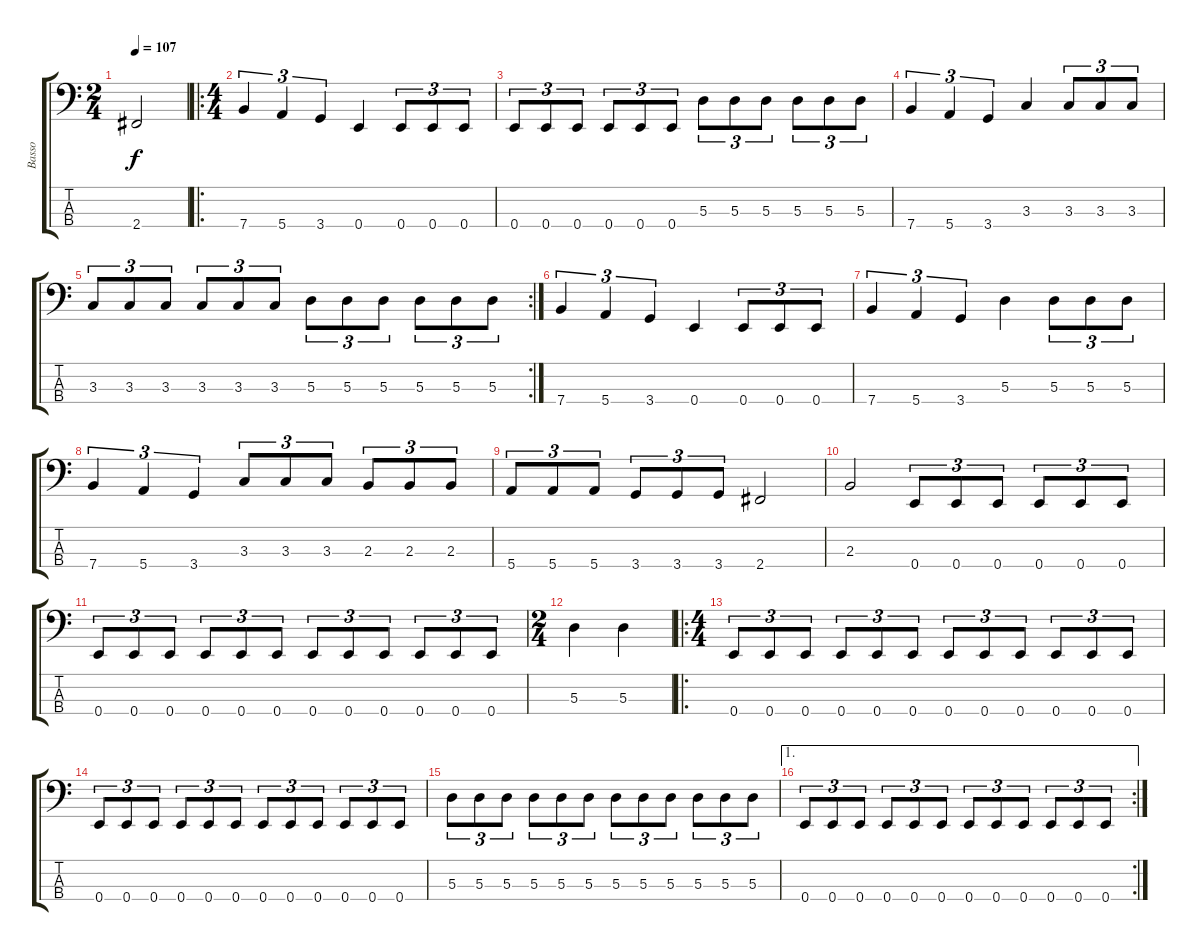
\track ("Basso" "Basso") {instrument electricbassfinger}
\staff {score tabs}
\tuning (G2 D2 A1 E1) {hide}
\ts (2 4)
\tempo 107
\clef f4
\ks c
2.4.2{dy f} |
\ro
\ts (4 4)
7.4.4{tu (3 2)} 5.4.4{tu (3 2)} 3.4.4{tu (3 2)} 0.4.4 0.4.8{tu (3 2)} 0.4.8{tu (3 2)} 0.4.8{tu (3 2)} |
0.4.8{tu (3 2)} 0.4.8{tu (3 2)} 0.4.8{tu (3 2)} 0.4.8{tu (3 2)} 0.4.8{tu (3 2)} 0.4.8{tu (3 2)} 5.3.8{tu (3 2)} 5.3.8{tu (3 2)} 5.3.8{tu (3 2)} 5.3.8{tu (3 2)} 5.3.8{tu (3 2)} 5.3.8{tu (3 2)} |
7.4.4{tu (3 2)} 5.4.4{tu (3 2)} 3.4.4{tu (3 2)} 3.3.4 3.3.8{tu (3 2)} 3.3.8{tu (3 2)} 3.3.8{tu (3 2)} |
\rc 2
3.3.8{tu (3 2)} 3.3.8{tu (3 2)} 3.3.8{tu (3 2)} 3.3.8{tu (3 2)} 3.3.8{tu (3 2)} 3.3.8{tu (3 2)} 5.3.8{tu (3 2)} 5.3.8{tu (3 2)} 5.3.8{tu (3 2)} 5.3.8{tu (3 2)} 5.3.8{tu (3 2)} 5.3.8{tu (3 2)} |
7.4.4{tu (3 2)} 5.4.4{tu (3 2)} 3.4.4{tu (3 2)} 0.4.4 0.4.8{tu (3 2)} 0.4.8{tu (3 2)} 0.4.8{tu (3 2)} |
7.4.4{tu (3 2)} 5.4.4{tu (3 2)} 3.4.4{tu (3 2)} 5.3.4 5.3.8{tu (3 2)} 5.3.8{tu (3 2)} 5.3.8{tu (3 2)} |
7.4.4{tu (3 2)} 5.4.4{tu (3 2)} 3.4.4{tu (3 2)} 3.3.8{tu (3 2)} 3.3.8{tu (3 2)} 3.3.8{tu (3 2)} 2.3.8{tu (3 2)} 2.3.8{tu (3 2)} 2.3.8{tu (3 2)} |
5.4.8{tu (3 2)} 5.4.8{tu (3 2)} 5.4.8{tu (3 2)} 3.4.8{tu (3 2)} 3.4.8{tu (3 2)} 3.4.8{tu (3 2)} 2.4.2 |
2.3.2 0.4.8{tu (3 2)} 0.4.8{tu (3 2)} 0.4.8{tu (3 2)} 0.4.8{tu (3 2)} 0.4.8{tu (3 2)} 0.4.8{tu (3 2)} |
0.4.8{tu (3 2)} 0.4.8{tu (3 2)} 0.4.8{tu (3 2)} 0.4.8{tu (3 2)} 0.4.8{tu (3 2)} 0.4.8{tu (3 2)} 0.4.8{tu (3 2)} 0.4.8{tu (3 2)} 0.4.8{tu (3 2)} 0.4.8{tu (3 2)} 0.4.8{tu (3 2)} 0.4.8{tu (3 2)} |
\ts (2 4)
5.3.4 5.3.4 |
\ro
\ts (4 4)
0.4.8{tu (3 2)} 0.4.8{tu (3 2)} 0.4.8{tu (3 2)} 0.4.8{tu (3 2)} 0.4.8{tu (3 2)} 0.4.8{tu (3 2)} 0.4.8{tu (3 2)} 0.4.8{tu (3 2)} 0.4.8{tu (3 2)} 0.4.8{tu (3 2)} 0.4.8{tu (3 2)} 0.4.8{tu (3 2)} |
0.4.8{tu (3 2)} 0.4.8{tu (3 2)} 0.4.8{tu (3 2)} 0.4.8{tu (3 2)} 0.4.8{tu (3 2)} 0.4.8{tu (3 2)} 0.4.8{tu (3 2)} 0.4.8{tu (3 2)} 0.4.8{tu (3 2)} 0.4.8{tu (3 2)} 0.4.8{tu (3 2)} 0.4.8{tu (3 2)} |
5.3.8{tu (3 2)} 5.3.8{tu (3 2)} 5.3.8{tu (3 2)} 5.3.8{tu (3 2)} 5.3.8{tu (3 2)} 5.3.8{tu (3 2)} 5.3.8{tu (3 2)} 5.3.8{tu (3 2)} 5.3.8{tu (3 2)} 5.3.8{tu (3 2)} 5.3.8{tu (3 2)} 5.3.8{tu (3 2)} |
\ae 1
\rc 2
0.4.8{tu (3 2)} 0.4.8{tu (3 2)} 0.4.8{tu (3 2)} 0.4.8{tu (3 2)} 0.4.8{tu (3 2)} 0.4.8{tu (3 2)} 0.4.8{tu (3 2)} 0.4.8{tu (3 2)} 0.4.8{tu (3 2)} 0.4.8{tu (3 2)} 0.4.8{tu (3 2)} 0.4.8{tu (3 2)}
